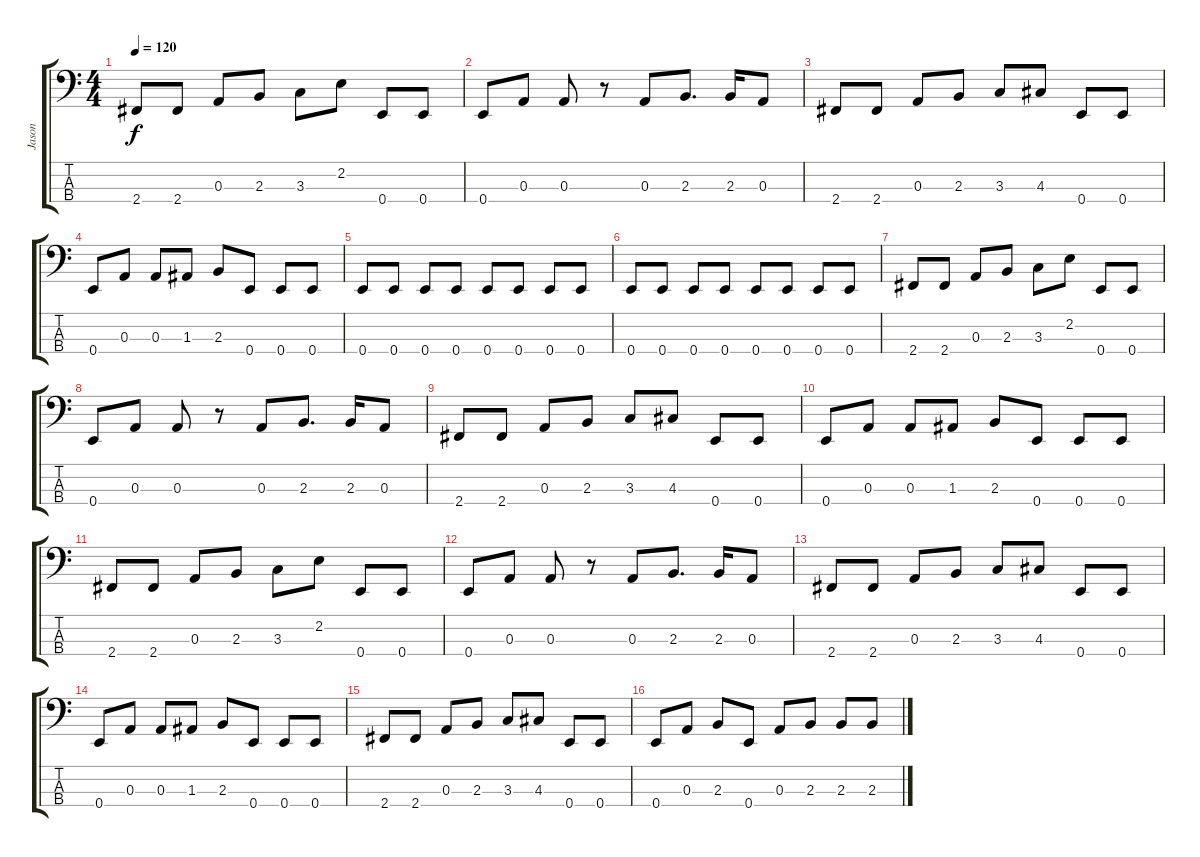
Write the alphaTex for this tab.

\track ("Jason" "Jason") {instrument electricbasspick}
\staff {score tabs}
\tuning (G2 D2 A1 E1) {hide}
\ts (4 4)
\tempo 120
\clef f4
\ks c
2.4.8{dy f} 2.4.8 0.3.8 2.3.8 3.3.8 2.2.8 0.4.8 0.4.8 |
0.4.8 0.3.8 0.3.8 r.8 0.3.8 2.3.8{d} 2.3.16 0.3.8 |
2.4.8 2.4.8 0.3.8 2.3.8 3.3.8 4.3.8 0.4.8 0.4.8 |
0.4.8 0.3.8 0.3.8 1.3.8 2.3.8 0.4.8 0.4.8 0.4.8 |
0.4.8 0.4.8 0.4.8 0.4.8 0.4.8 0.4.8 0.4.8 0.4.8 |
0.4.8 0.4.8 0.4.8 0.4.8 0.4.8 0.4.8 0.4.8 0.4.8 |
2.4.8 2.4.8 0.3.8 2.3.8 3.3.8 2.2.8 0.4.8 0.4.8 |
0.4.8 0.3.8 0.3.8 r.8 0.3.8 2.3.8{d} 2.3.16 0.3.8 |
2.4.8 2.4.8 0.3.8 2.3.8 3.3.8 4.3.8 0.4.8 0.4.8 |
0.4.8 0.3.8 0.3.8 1.3.8 2.3.8 0.4.8 0.4.8 0.4.8 |
2.4.8 2.4.8 0.3.8 2.3.8 3.3.8 2.2.8 0.4.8 0.4.8 |
0.4.8 0.3.8 0.3.8 r.8 0.3.8 2.3.8{d} 2.3.16 0.3.8 |
2.4.8 2.4.8 0.3.8 2.3.8 3.3.8 4.3.8 0.4.8 0.4.8 |
0.4.8 0.3.8 0.3.8 1.3.8 2.3.8 0.4.8 0.4.8 0.4.8 |
2.4.8 2.4.8 0.3.8 2.3.8 3.3.8 4.3.8 0.4.8 0.4.8 |
0.4.8 0.3.8 2.3.8 0.4.8 0.3.8 2.3.8 2.3.8 2.3.8
